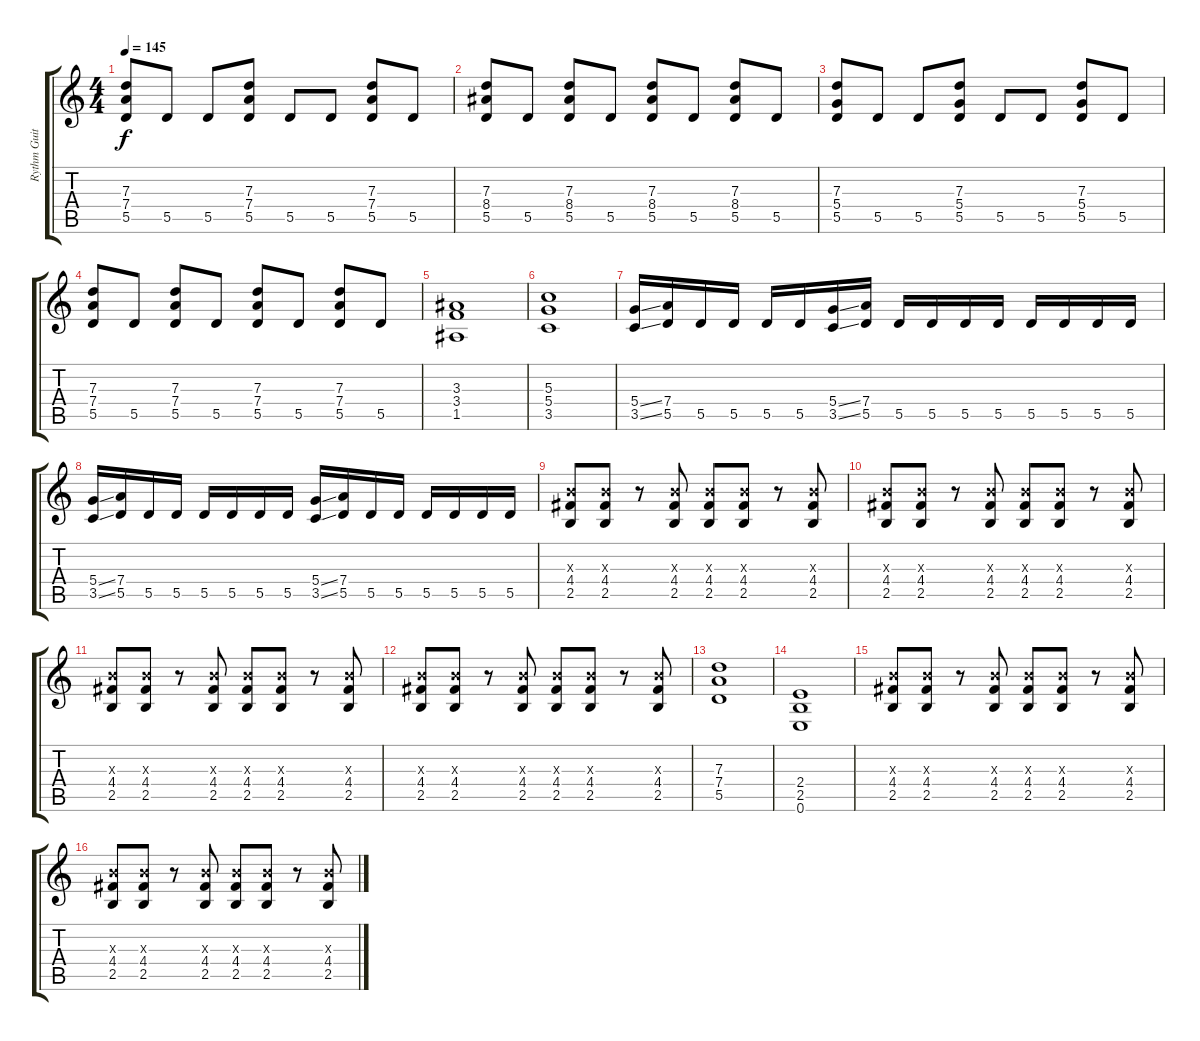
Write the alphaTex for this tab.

\track ("Rythm Guitar" "Rythm Guit") {instrument distortionguitar}
\staff {score tabs}
\tuning (E4 B3 G3 D3 A2 E2) {hide}
\ts (4 4)
\tempo 145
\clef g2
\ks c
(7.3 7.4 5.5).8{dy f} 5.5.8 5.5.8 (7.3 7.4 5.5).8 5.5.8 5.5.8 (7.3 7.4 5.5).8 5.5.8 |
(7.3 8.4 5.5).8 5.5.8 (7.3 8.4 5.5).8 5.5.8 (7.3 8.4 5.5).8 5.5.8 (7.3 8.4 5.5).8 5.5.8 |
(7.3 5.4 5.5).8 5.5.8 5.5.8 (7.3 5.4 5.5).8 5.5.8 5.5.8 (7.3 5.4 5.5).8 5.5.8 |
(7.3 7.4 5.5).8 5.5.8 (7.3 7.4 5.5).8 5.5.8 (7.3 7.4 5.5).8 5.5.8 (7.3 7.4 5.5).8 5.5.8 |
(3.3 3.4 1.5).1 |
(5.3 5.4 3.5).1 |
(5.4{ss} 3.5{ss}).16 (7.4 5.5).16 5.5.16 5.5.16 5.5.16 5.5.16 (5.4{ss} 3.5{ss}).16 (7.4 5.5).16 5.5.16 5.5.16 5.5.16 5.5.16 5.5.16 5.5.16 5.5.16 5.5.16 |
(5.4{ss} 3.5{ss}).16 (7.4 5.5).16 5.5.16 5.5.16 5.5.16 5.5.16 5.5.16 5.5.16 (5.4{ss} 3.5{ss}).16 (7.4 5.5).16 5.5.16 5.5.16 5.5.16 5.5.16 5.5.16 5.5.16 |
(4.3{x} 4.4 2.5).8 (4.3{x} 4.4 2.5).8 r.8 (4.3{x} 4.4 2.5).8 (4.3{x} 4.4 2.5).8 (4.3{x} 4.4 2.5).8 r.8 (4.3{x} 4.4 2.5).8 |
(4.3{x} 4.4 2.5).8 (4.3{x} 4.4 2.5).8 r.8 (4.3{x} 4.4 2.5).8 (4.3{x} 4.4 2.5).8 (4.3{x} 4.4 2.5).8 r.8 (4.3{x} 4.4 2.5).8 |
(4.3{x} 4.4 2.5).8 (4.3{x} 4.4 2.5).8 r.8 (4.3{x} 4.4 2.5).8 (4.3{x} 4.4 2.5).8 (4.3{x} 4.4 2.5).8 r.8 (4.3{x} 4.4 2.5).8 |
(4.3{x} 4.4 2.5).8 (4.3{x} 4.4 2.5).8 r.8 (4.3{x} 4.4 2.5).8 (4.3{x} 4.4 2.5).8 (4.3{x} 4.4 2.5).8 r.8 (4.3{x} 4.4 2.5).8 |
(7.3 7.4 5.5).1 |
(2.4 2.5 0.6).1 |
(4.3{x} 4.4 2.5).8 (4.3{x} 4.4 2.5).8 r.8 (4.3{x} 4.4 2.5).8 (4.3{x} 4.4 2.5).8 (4.3{x} 4.4 2.5).8 r.8 (4.3{x} 4.4 2.5).8 |
(4.3{x} 4.4 2.5).8 (4.3{x} 4.4 2.5).8 r.8 (4.3{x} 4.4 2.5).8 (4.3{x} 4.4 2.5).8 (4.3{x} 4.4 2.5).8 r.8 (4.3{x} 4.4 2.5).8
